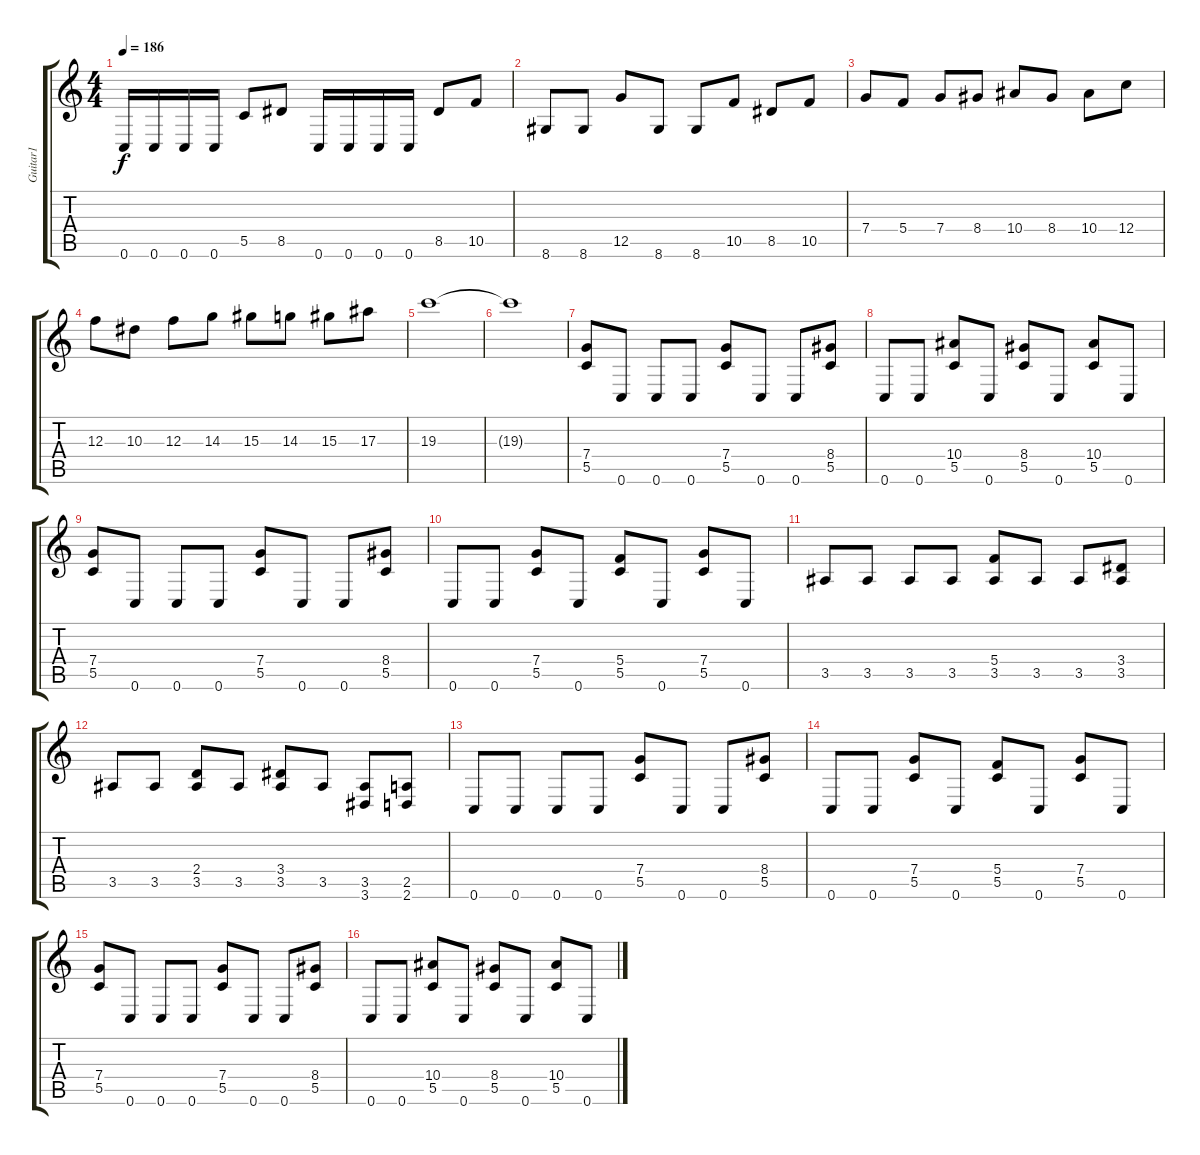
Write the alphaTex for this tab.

\track ("Guitar1" "Guitar1") {instrument distortionguitar}
\staff {score tabs}
\tuning (D4 A3 F3 C3 G2 C2) {hide}
\ts (4 4)
\tempo 186
\clef g2
\ks c
0.6.16{dy f} 0.6.16 0.6.16 0.6.16 5.5.8 8.5.8 0.6.16 0.6.16 0.6.16 0.6.16 8.5.8 10.5.8 |
8.6.8 8.6.8 12.5.8 8.6.8 8.6.8 10.5.8 8.5.8 10.5.8 |
7.4.8 5.4.8 7.4.8 8.4.8 10.4.8 8.4.8 10.4.8 12.4.8 |
12.3.8 10.3.8 12.3.8 14.3.8 15.3.8 14.3.8 15.3.8 17.3.8 |
19.3.1 |
19.3{t}.1 |
(7.4 5.5).8 0.6.8 0.6.8 0.6.8 (7.4 5.5).8 0.6.8 0.6.8 (8.4 5.5).8 |
0.6.8 0.6.8 (10.4 5.5).8 0.6.8 (8.4 5.5).8 0.6.8 (10.4 5.5).8 0.6.8 |
(7.4 5.5).8 0.6.8 0.6.8 0.6.8 (7.4 5.5).8 0.6.8 0.6.8 (8.4 5.5).8 |
0.6.8 0.6.8 (7.4 5.5).8 0.6.8 (5.4 5.5).8 0.6.8 (7.4 5.5).8 0.6.8 |
3.5.8 3.5.8 3.5.8 3.5.8 (5.4 3.5).8 3.5.8 3.5.8 (3.4 3.5).8 |
3.5.8 3.5.8 (2.4 3.5).8 3.5.8 (3.4 3.5).8 3.5.8 (3.5 3.6).8 (2.5 2.6).8 |
0.6.8 0.6.8 0.6.8 0.6.8 (7.4 5.5).8 0.6.8 0.6.8 (8.4 5.5).8 |
0.6.8 0.6.8 (7.4 5.5).8 0.6.8 (5.4 5.5).8 0.6.8 (7.4 5.5).8 0.6.8 |
(7.4 5.5).8 0.6.8 0.6.8 0.6.8 (7.4 5.5).8 0.6.8 0.6.8 (8.4 5.5).8 |
0.6.8 0.6.8 (10.4 5.5).8 0.6.8 (8.4 5.5).8 0.6.8 (10.4 5.5).8 0.6.8
